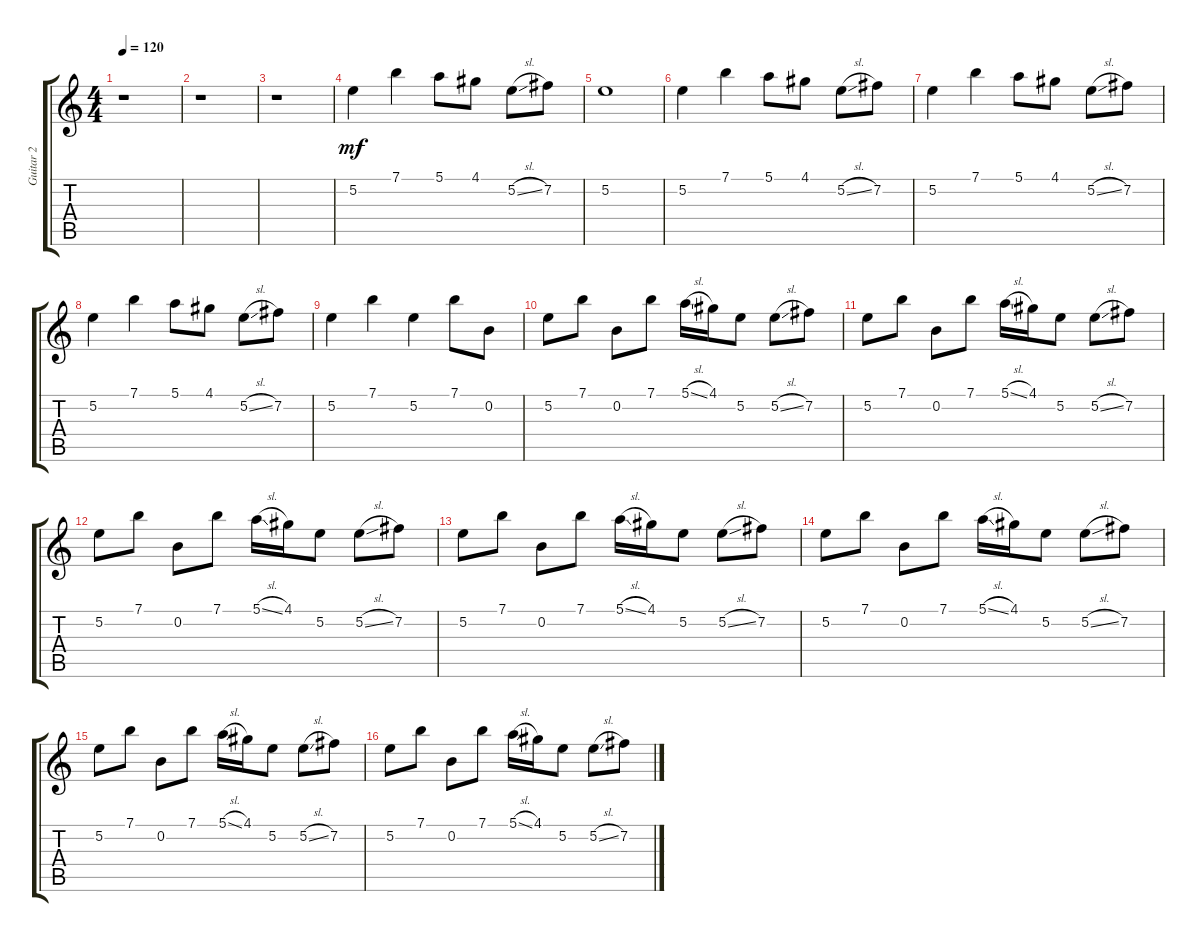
\track ("Guitar 2" "Guitar 2") {instrument electricguitarjazz}
\staff {score tabs}
\tuning (E4 B3 G3 D3 A2 E2) {hide}
\ts (4 4)
\tempo 120
\clef g2
\ks c
r.1{dy mf instrument electricguitarjazz} |
r.1 |
r.1 |
5.2.4 7.1.4 5.1.8 4.1.8 5.2{sl}.8 7.2.8 |
5.2.1 |
5.2.4 7.1.4 5.1.8 4.1.8 5.2{sl}.8 7.2.8 |
5.2.4 7.1.4 5.1.8 4.1.8 5.2{sl}.8 7.2.8 |
5.2.4 7.1.4 5.1.8 4.1.8 5.2{sl}.8 7.2.8 |
5.2.4 7.1.4 5.2.4 7.1.8 0.2.8 |
5.2.8 7.1.8 0.2.8 7.1.8 5.1{sl}.16 4.1.16 5.2.8 5.2{sl}.8 7.2.8 |
5.2.8 7.1.8 0.2.8 7.1.8 5.1{sl}.16 4.1.16 5.2.8 5.2{sl}.8 7.2.8 |
5.2.8 7.1.8 0.2.8 7.1.8 5.1{sl}.16 4.1.16 5.2.8 5.2{sl}.8 7.2.8 |
5.2.8 7.1.8 0.2.8 7.1.8 5.1{sl}.16 4.1.16 5.2.8 5.2{sl}.8 7.2.8 |
5.2.8 7.1.8 0.2.8 7.1.8 5.1{sl}.16 4.1.16 5.2.8 5.2{sl}.8 7.2.8 |
5.2.8 7.1.8 0.2.8 7.1.8 5.1{sl}.16 4.1.16 5.2.8 5.2{sl}.8 7.2.8 |
5.2.8 7.1.8 0.2.8 7.1.8 5.1{sl}.16 4.1.16 5.2.8 5.2{sl}.8 7.2.8
